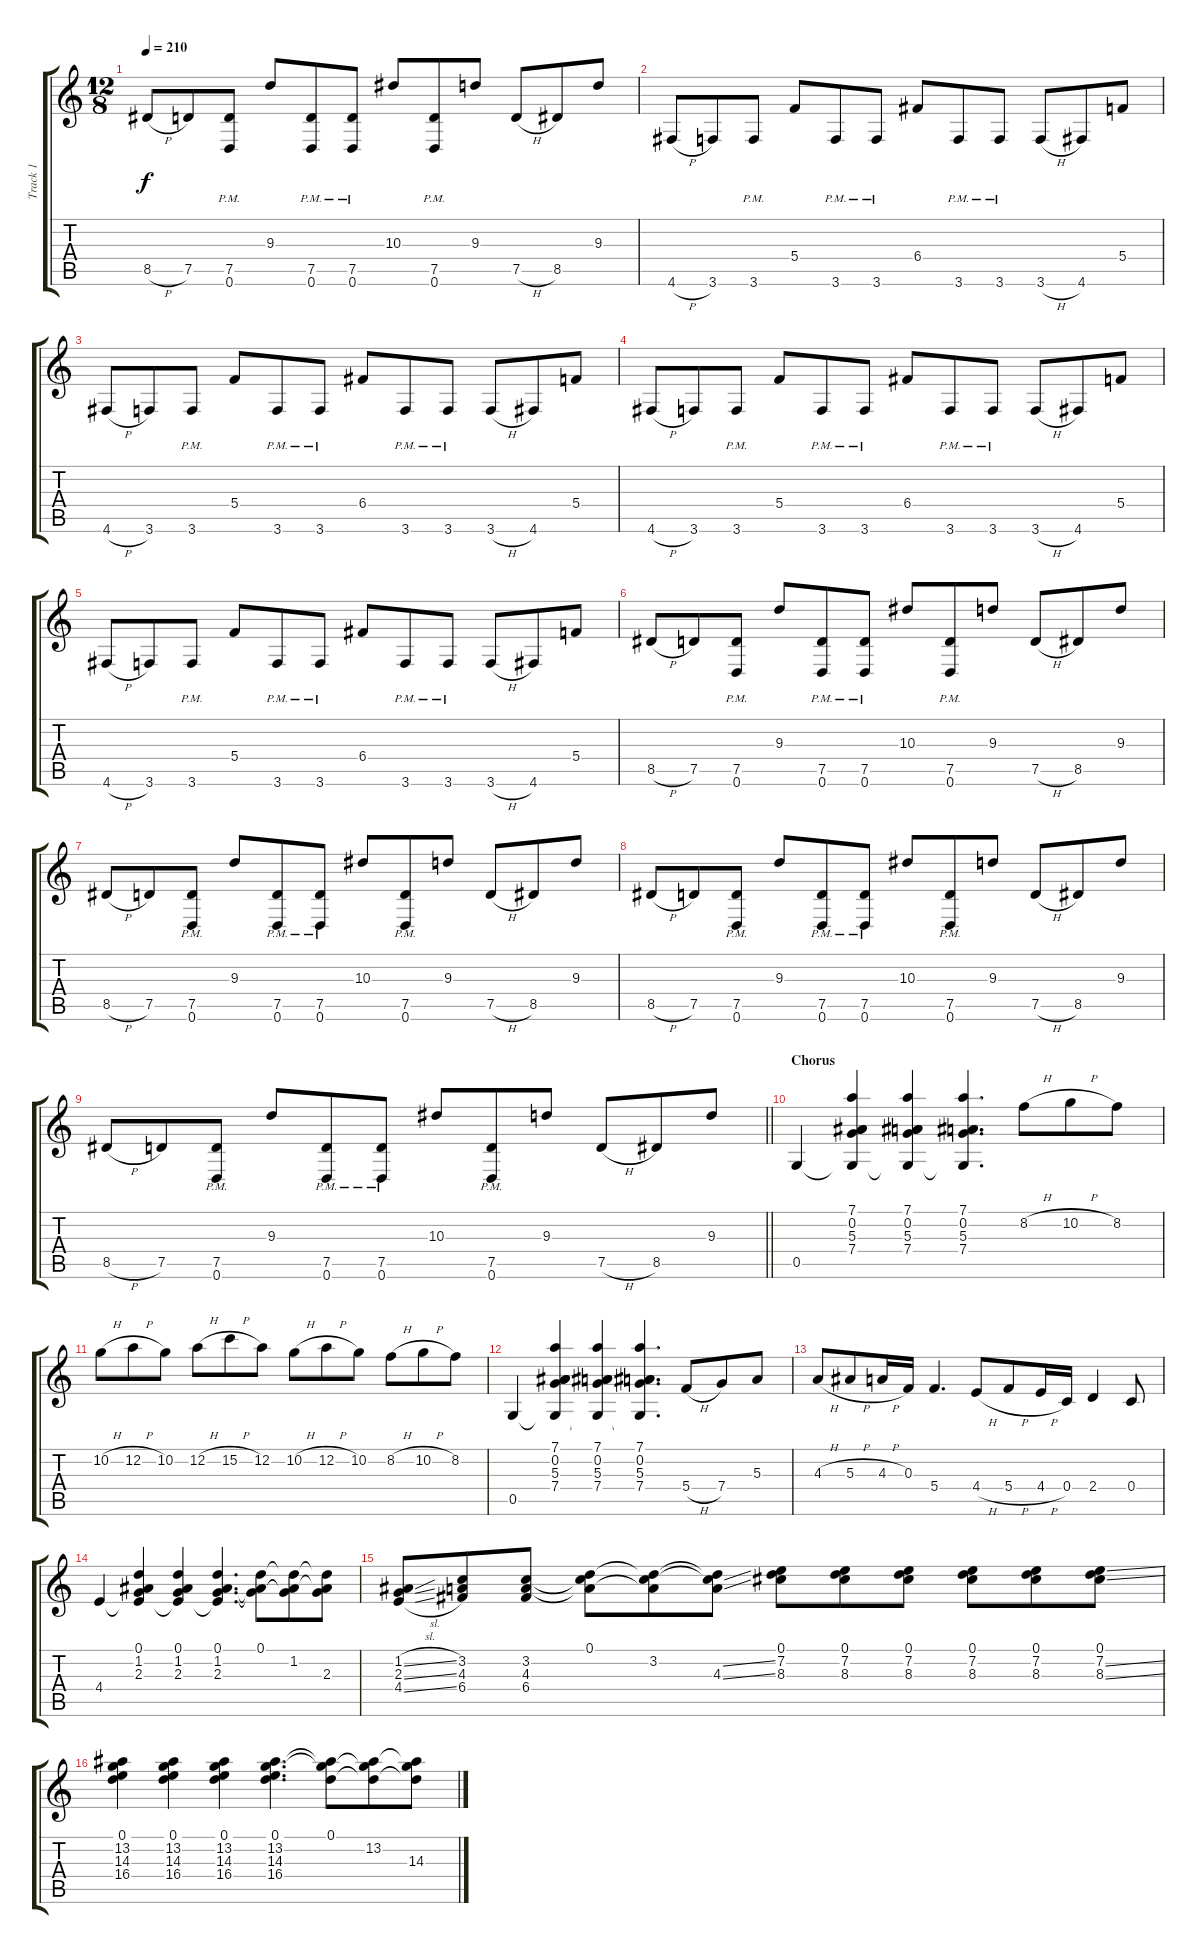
\track ("Track 1" "Track 1") {instrument distortionguitar}
\staff {score tabs}
\tuning (D4 A3 F3 C3 G2 D2) {hide}
\ts (12 8)
\tempo 210
\clef g2
\ks c
8.5{h}.8{dy f} 7.5.8 (7.5{pm} 0.6{pm}).8 9.3.8 (7.5{pm} 0.6{pm}).8 (7.5{pm} 0.6{pm}).8 10.3.8 (7.5{pm} 0.6{pm}).8 9.3.8 7.5{h}.8 8.5.8 9.3.8 |
4.6{h}.8 3.6.8 3.6{pm}.8 5.4.8 3.6{pm}.8 3.6{pm}.8 6.4.8 3.6{pm}.8 3.6{pm}.8 3.6{h}.8 4.6.8 5.4.8 |
4.6{h}.8 3.6.8 3.6{pm}.8 5.4.8 3.6{pm}.8 3.6{pm}.8 6.4.8 3.6{pm}.8 3.6{pm}.8 3.6{h}.8 4.6.8 5.4.8 |
4.6{h}.8 3.6.8 3.6{pm}.8 5.4.8 3.6{pm}.8 3.6{pm}.8 6.4.8 3.6{pm}.8 3.6{pm}.8 3.6{h}.8 4.6.8 5.4.8 |
4.6{h}.8 3.6.8 3.6{pm}.8 5.4.8 3.6{pm}.8 3.6{pm}.8 6.4.8 3.6{pm}.8 3.6{pm}.8 3.6{h}.8 4.6.8 5.4.8 |
8.5{h}.8 7.5.8 (7.5{pm} 0.6{pm}).8 9.3.8 (7.5{pm} 0.6{pm}).8 (7.5{pm} 0.6{pm}).8 10.3.8 (7.5{pm} 0.6{pm}).8 9.3.8 7.5{h}.8 8.5.8 9.3.8 |
8.5{h}.8 7.5.8 (7.5{pm} 0.6{pm}).8 9.3.8 (7.5{pm} 0.6{pm}).8 (7.5{pm} 0.6{pm}).8 10.3.8 (7.5{pm} 0.6{pm}).8 9.3.8 7.5{h}.8 8.5.8 9.3.8 |
8.5{h}.8 7.5.8 (7.5{pm} 0.6{pm}).8 9.3.8 (7.5{pm} 0.6{pm}).8 (7.5{pm} 0.6{pm}).8 10.3.8 (7.5{pm} 0.6{pm}).8 9.3.8 7.5{h}.8 8.5.8 9.3.8 |
\barLineRight lightlight
8.5{h}.8 7.5.8 (7.5{pm} 0.6{pm}).8 9.3.8 (7.5{pm} 0.6{pm}).8 (7.5{pm} 0.6{pm}).8 10.3.8 (7.5{pm} 0.6{pm}).8 9.3.8 7.5{h}.8 8.5.8 9.3.8 |
\section ("" "Chorus")
0.5.4 (7.1 0.2 5.3 7.4 0.5{t}).4 (7.1 0.2 5.3 7.4 0.5{t}).4 (7.1 0.2 5.3 7.4 0.5{t}).4{d} 8.2{h}.8 10.2{h}.8 8.2.8 |
10.2{h}.8 12.2{h}.8 10.2.8 12.2{h}.8 15.2{h}.8 12.2.8 10.2{h}.8 12.2{h}.8 10.2.8 8.2{h}.8 10.2{h}.8 8.2.8 |
0.5.4 (7.1 0.2 5.3 7.4 0.5{t}).4 (7.1 0.2 5.3 7.4 0.5{t}).4 (7.1 0.2 5.3 7.4 0.5{t}).4{d} 5.4{h}.8 7.4.8 5.3.8 |
4.3{h}.8 5.3{h}.8 4.3{h}.16 0.3.16 5.4.4{d} 4.4{h}.8 5.4{h}.8 4.4{h}.16 0.4.16 2.4.4 0.4.8 |
4.4.4 (0.1 1.2 2.3 4.4{t}).4 (0.1 1.2 2.3 4.4{t}).4 (0.1 1.2 2.3 4.4{t}).4{d} (0.1 1.2{t} 2.3{t}).8 (0.1{t} 1.2 2.3{t}).8 (0.1{t} 1.2{t} 2.3).8 |
(1.2{sl} 2.3{sl} 4.4{sl}).8 (3.2 4.3 6.4).8 (3.2 4.3 6.4).8 (0.1 3.2{t} 4.3{t}).8 (0.1{t} 3.2 4.3{t}).8 (0.1{t} 3.2{ss t} 4.3{ss}).8 (0.1 7.2 8.3).8 (0.1 7.2 8.3).8 (0.1 7.2 8.3).8 (0.1 7.2 8.3).8 (0.1 7.2 8.3).8 (0.1 7.2{ss} 8.3{ss}).8 |
(0.1 13.2 14.3 16.4).4 (0.1 13.2 14.3 16.4).4 (0.1 13.2 14.3 16.4).4 (0.1 13.2 14.3 16.4).4{d} (0.1 13.2{t} 14.3{t}).8 (0.1{t} 13.2 14.3{t}).8 (0.1{t} 13.2{t} 14.3).8
